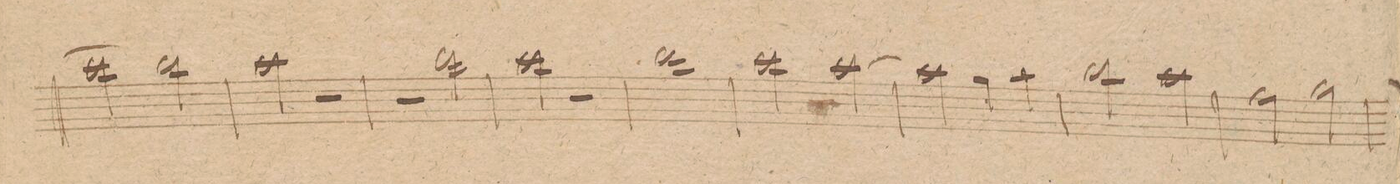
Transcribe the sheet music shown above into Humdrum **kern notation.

**kern	**dynam
*I"Flauto. 1mo	*
*clefG2	*
*k[]	*
*met(c|)	*
*M2/2	*
2ccc\]	.
2bb\	.
=159	=159
2aa\	.
2r	.
=160	=160
2r	.
2ddd\	.
=161	=161
2ccc\	.
2r	.
=162	=162
1ddd	.
=163	=163
2ccc\	.
[2aa\	.
=164	=164
2aa\]	.
4gg\	.
4aa\	.
=165	=165
2bb\	.
2aa\	.
=166	=166
2ff\	.
2gg\	.
=167	=167
*-	*-
